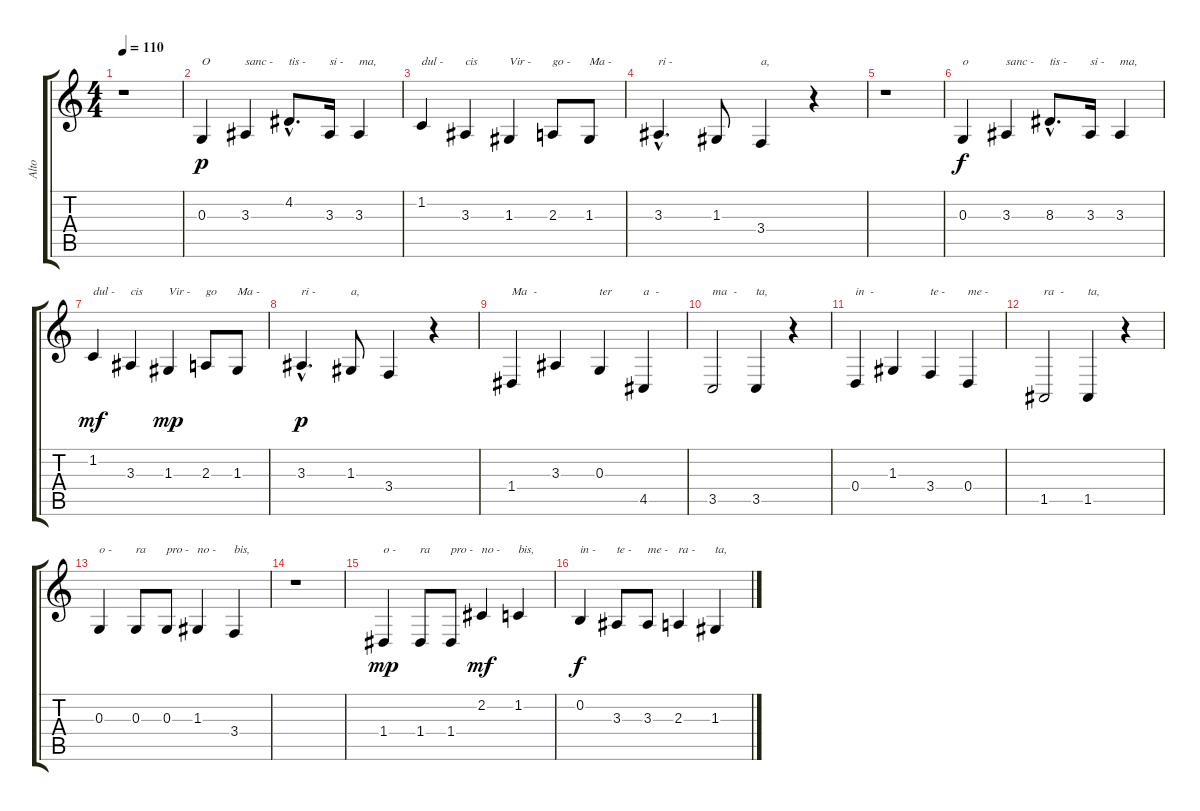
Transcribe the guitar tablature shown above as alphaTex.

\track ("Alto" "Alto") {instrument synthstrings1}
\staff {score tabs}
\tuning (E4 B3 G3 D3 A2 E2) {hide}
\ts (4 4)
\tempo 110
\clef g2
\ks c
r.1{dy p instrument synthstrings1} |
0.3.4{txt "O"} 3.3.4{txt "sanc -"} 4.2{hac}.8{d txt "tis -"} 3.3.16{txt "si -"} 3.3.4{txt "ma,"} |
1.2.4{txt "dul -"} 3.3.4{txt "cis"} 1.3.4{txt "Vir -"} 2.3.8{txt "go -"} 1.3.8{txt "Ma -"} |
3.3{hac}.4{d txt "ri -"} 1.3.8 3.4.4{txt "a,"} r.4 |
r.1 |
0.3.4{txt "o" dy f} 3.3.4{txt "sanc -"} 8.3{hac}.8{d txt "tis -"} 3.3.16{txt "si -"} 3.3.4{txt "ma,"} |
1.2.4{txt "dul -" dy mf} 3.3.4{txt "cis"} 1.3.4{txt "Vir -" dy mp} 2.3.8{txt "go"} 1.3.8{txt "Ma -"} |
3.3{hac}.4{d txt "ri -" dy p} 1.3.8{txt "a,"} 3.4.4 r.4 |
1.4.4{txt "Ma  -"} 3.3.4 0.3.4{txt "ter"} 4.5.4{txt "a  -"} |
3.5.2{txt "ma  -"} 3.5.4{txt "ta,"} r.4 |
0.4.4{txt "in  -"} 1.3.4 3.4.4{txt "te -"} 0.4.4{txt "me -"} |
1.5.2{txt "ra  -"} 1.5.4{txt "ta,"} r.4 |
0.3.4{txt "o -"} 0.3.8{txt "ra"} 0.3.8{txt "pro -"} 1.3.4{txt "no -"} 3.4.4{txt "bis,"} |
r.1 |
1.4.4{txt "o -" dy mp} 1.4.8{txt "ra"} 1.4.8{txt "pro -"} 2.2.4{txt "no -" dy mf} 1.2.4{txt "bis,"} |
0.2.4{txt "in -" dy f} 3.3.8{txt "te -"} 3.3.8{txt "me -"} 2.3.4{txt "ra -"} 1.3.4{txt "ta,"}
